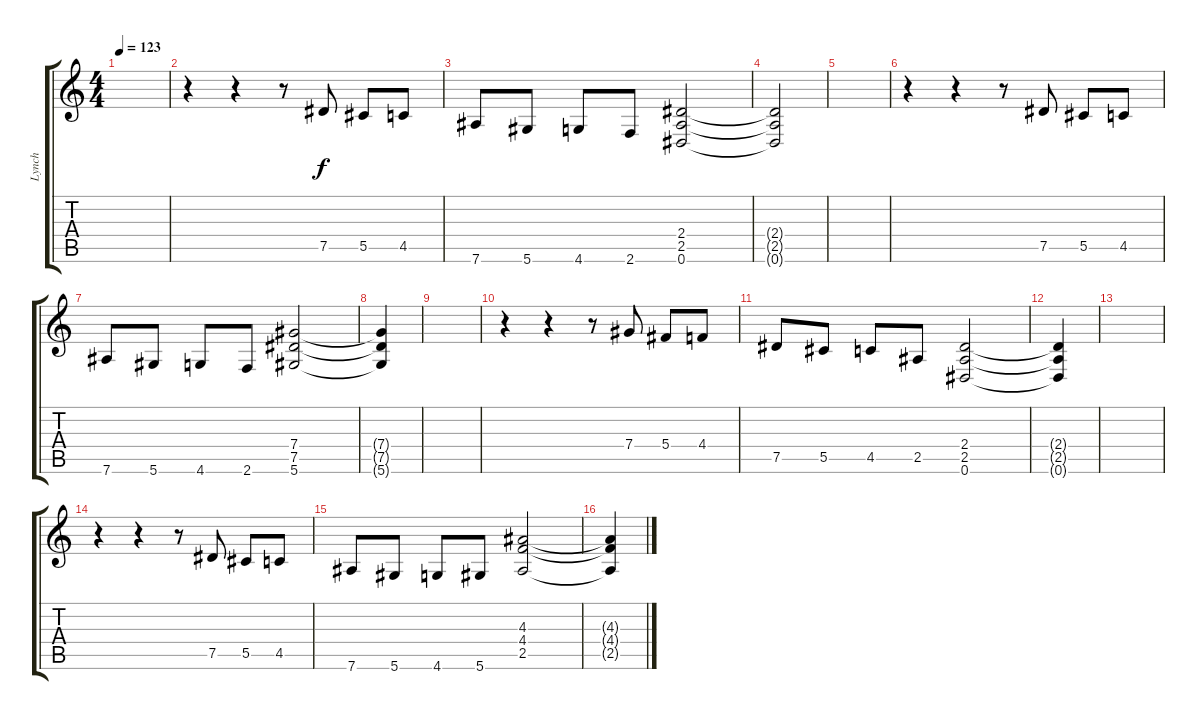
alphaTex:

\track ("Lynch" "Lynch") {instrument distortionguitar}
\staff {score tabs}
\tuning (Eb4 Bb3 Gb3 Db3 Ab2 Eb2) {hide}
\ts (4 4)
\tempo 123
\clef g2
\ks c
|
r.4 r.4 r.8 7.5.8 5.5.8 4.5.8 |
7.6.8 5.6.8 4.6.8 2.6.8 (2.4 2.5 0.6).2 |
(2.4{t} 2.5{t} 0.6{t}).2 |
|
r.4 r.4 r.8 7.5.8 5.5.8 4.5.8 |
7.6.8 5.6.8 4.6.8 2.6.8 (7.4 7.5 5.6).2 |
(7.4{t} 7.5{t} 5.6{t}).4 |
|
r.4 r.4 r.8 7.4.8 5.4.8 4.4.8 |
7.5.8 5.5.8 4.5.8 2.5.8 (2.4 2.5 0.6).2 |
(2.4{t} 2.5{t} 0.6{t}).4 |
|
r.4 r.4 r.8 7.5.8 5.5.8 4.5.8 |
7.6.8 5.6.8 4.6.8 5.6.8 (4.3 4.4 2.5).2 |
(4.3{t} 4.4{t} 2.5{t}).4
